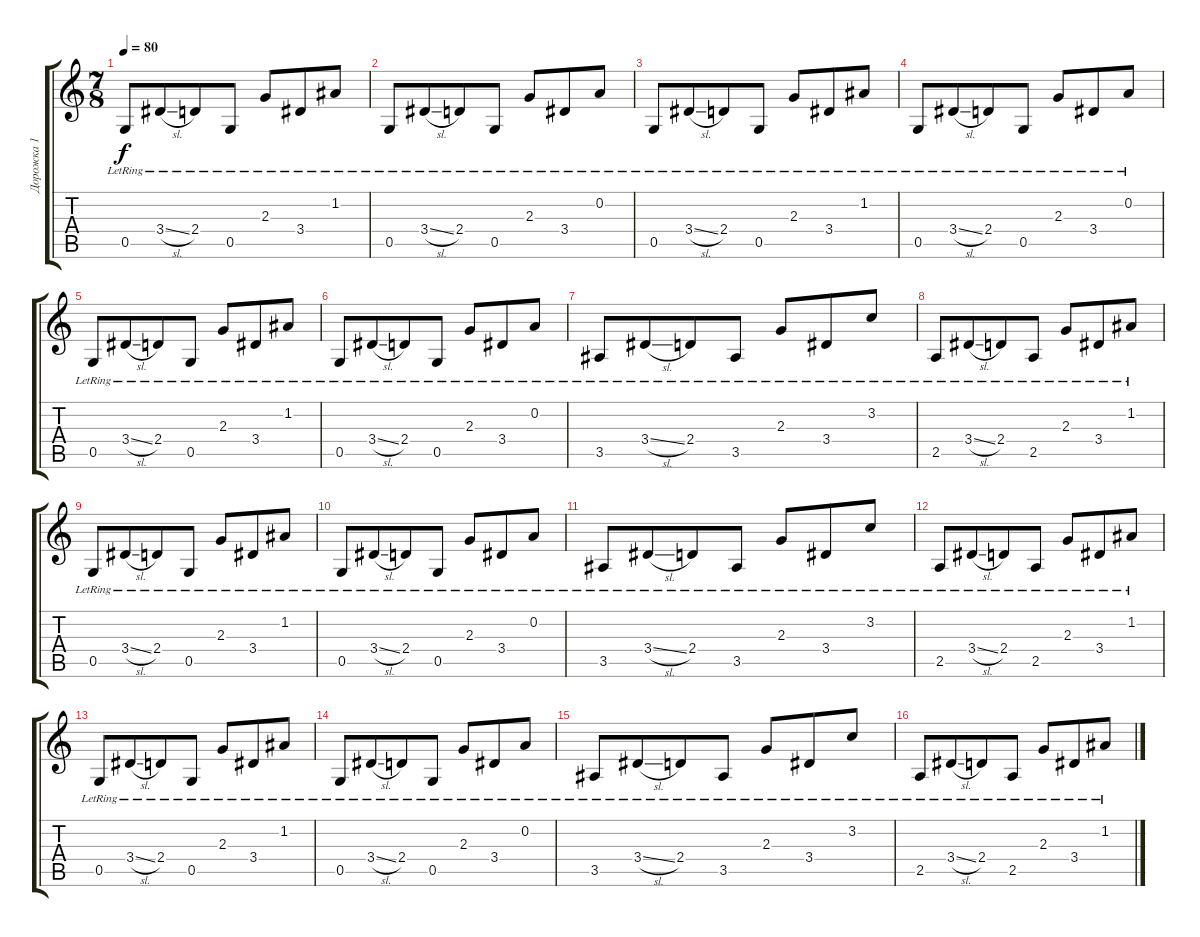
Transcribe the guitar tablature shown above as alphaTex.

\track ("Дорожка 1" "Дорожка 1") {instrument electricguitarjazz}
\staff {score tabs}
\tuning (D4 A3 F3 C3 G2 D2) {hide}
\ts (7 8)
\tempo 80
\clef g2
\ks c
0.5{lr}.8{dy f} 3.4{sl lr}.8 2.4{lr}.8 0.5{lr}.8 2.3{lr}.8 3.4{lr}.8 1.2{lr}.8 |
0.5{lr}.8 3.4{sl lr}.8 2.4{lr}.8 0.5{lr}.8 2.3{lr}.8 3.4{lr}.8 0.2{lr}.8 |
0.5{lr}.8 3.4{sl lr}.8 2.4{lr}.8 0.5{lr}.8 2.3{lr}.8 3.4{lr}.8 1.2{lr}.8 |
0.5{lr}.8 3.4{sl lr}.8 2.4{lr}.8 0.5{lr}.8 2.3{lr}.8 3.4{lr}.8 0.2{lr}.8 |
0.5{lr}.8 3.4{sl lr}.8 2.4{lr}.8 0.5{lr}.8 2.3{lr}.8 3.4{lr}.8 1.2{lr}.8 |
0.5{lr}.8 3.4{sl lr}.8 2.4{lr}.8 0.5{lr}.8 2.3{lr}.8 3.4{lr}.8 0.2{lr}.8 |
3.5{lr}.8 3.4{sl lr}.8 2.4{lr}.8 3.5{lr}.8 2.3{lr}.8 3.4{lr}.8 3.2{lr}.8 |
2.5{lr}.8 3.4{sl lr}.8 2.4{lr}.8 2.5{lr}.8 2.3{lr}.8 3.4{lr}.8 1.2{lr}.8 |
0.5{lr}.8 3.4{sl lr}.8 2.4{lr}.8 0.5{lr}.8 2.3{lr}.8 3.4{lr}.8 1.2{lr}.8 |
0.5{lr}.8 3.4{sl lr}.8 2.4{lr}.8 0.5{lr}.8 2.3{lr}.8 3.4{lr}.8 0.2{lr}.8 |
3.5{lr}.8 3.4{sl lr}.8 2.4{lr}.8 3.5{lr}.8 2.3{lr}.8 3.4{lr}.8 3.2{lr}.8 |
2.5{lr}.8 3.4{sl lr}.8 2.4{lr}.8 2.5{lr}.8 2.3{lr}.8 3.4{lr}.8 1.2{lr}.8 |
0.5{lr}.8 3.4{sl lr}.8 2.4{lr}.8 0.5{lr}.8 2.3{lr}.8 3.4{lr}.8 1.2{lr}.8 |
0.5{lr}.8 3.4{sl lr}.8 2.4{lr}.8 0.5{lr}.8 2.3{lr}.8 3.4{lr}.8 0.2{lr}.8 |
3.5{lr}.8 3.4{sl lr}.8 2.4{lr}.8 3.5{lr}.8 2.3{lr}.8 3.4{lr}.8 3.2{lr}.8 |
2.5{lr}.8 3.4{sl lr}.8 2.4{lr}.8 2.5{lr}.8 2.3{lr}.8 3.4{lr}.8 1.2{lr}.8
